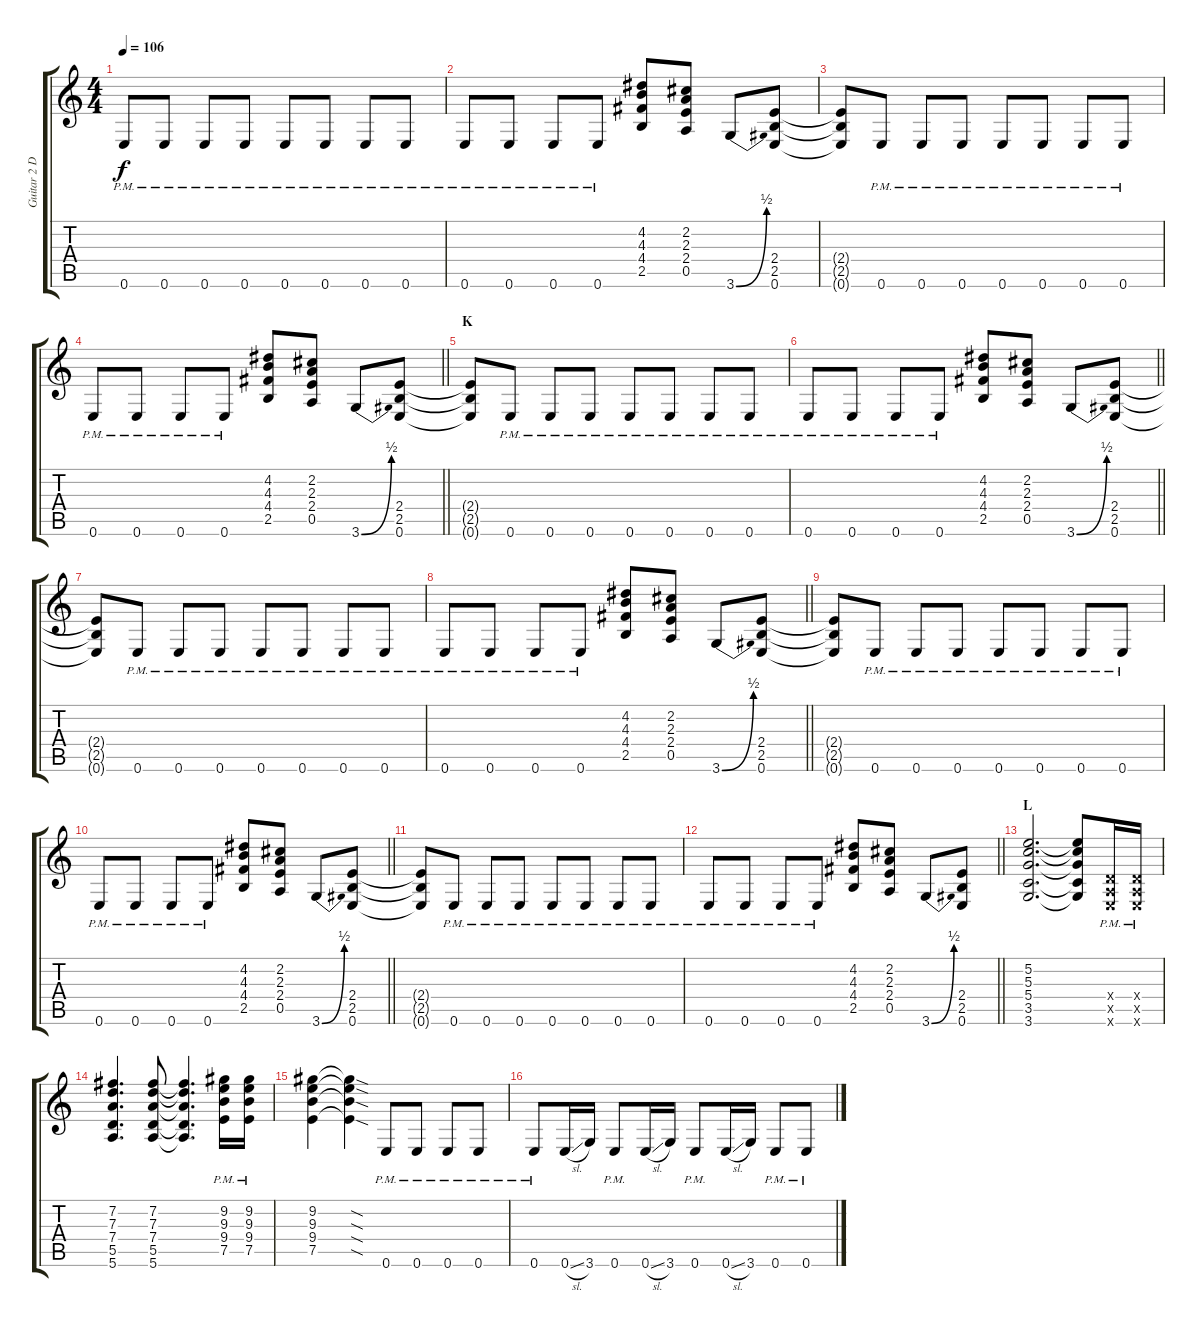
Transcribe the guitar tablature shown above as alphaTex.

\track ("Guitar 2 DISTORTION" "Guitar 2 D") {instrument distortionguitar}
\staff {score tabs}
\tuning (E4 B3 G3 D3 A2 E2) {hide}
\ts (4 4)
\tempo 106
\clef g2
\ks c
0.6{pm}.8{dy f} 0.6{pm}.8 0.6{pm}.8 0.6{pm}.8 0.6{pm}.8 0.6{pm}.8 0.6{pm}.8 0.6{pm}.8 |
0.6{pm}.8 0.6{pm}.8 0.6{pm}.8 0.6{pm}.8 (4.2 4.3 4.4 2.5).8 (2.2 2.3 2.4 0.5).8 3.6{be (bend 0 0 60 2)}.8 (2.4 2.5 0.6).8 |
(2.4{t} 2.5{t} 0.6{t}).8 0.6{pm}.8 0.6{pm}.8 0.6{pm}.8 0.6{pm}.8 0.6{pm}.8 0.6{pm}.8 0.6{pm}.8 |
\barLineRight lightlight
0.6{pm}.8 0.6{pm}.8 0.6{pm}.8 0.6{pm}.8 (4.2 4.3 4.4 2.5).8 (2.2 2.3 2.4 0.5).8 3.6{be (bend 0 0 60 2)}.8 (2.4 2.5 0.6).8 |
\section ("" "K")
(2.4{t} 2.5{t} 0.6{t}).8 0.6{pm}.8 0.6{pm}.8 0.6{pm}.8 0.6{pm}.8 0.6{pm}.8 0.6{pm}.8 0.6{pm}.8 |
\barLineRight lightlight
0.6{pm}.8 0.6{pm}.8 0.6{pm}.8 0.6{pm}.8 (4.2 4.3 4.4 2.5).8 (2.2 2.3 2.4 0.5).8 3.6{be (bend 0 0 60 2)}.8 (2.4 2.5 0.6).8 |
(2.4{t} 2.5{t} 0.6{t}).8 0.6{pm}.8 0.6{pm}.8 0.6{pm}.8 0.6{pm}.8 0.6{pm}.8 0.6{pm}.8 0.6{pm}.8 |
\barLineRight lightlight
0.6{pm}.8 0.6{pm}.8 0.6{pm}.8 0.6{pm}.8 (4.2 4.3 4.4 2.5).8 (2.2 2.3 2.4 0.5).8 3.6{be (bend 0 0 60 2)}.8 (2.4 2.5 0.6).8 |
(2.4{t} 2.5{t} 0.6{t}).8 0.6{pm}.8 0.6{pm}.8 0.6{pm}.8 0.6{pm}.8 0.6{pm}.8 0.6{pm}.8 0.6{pm}.8 |
\barLineRight lightlight
0.6{pm}.8 0.6{pm}.8 0.6{pm}.8 0.6{pm}.8 (4.2 4.3 4.4 2.5).8 (2.2 2.3 2.4 0.5).8 3.6{be (bend 0 0 60 2)}.8 (2.4 2.5 0.6).8 |
(2.4{t} 2.5{t} 0.6{t}).8 0.6{pm}.8 0.6{pm}.8 0.6{pm}.8 0.6{pm}.8 0.6{pm}.8 0.6{pm}.8 0.6{pm}.8 |
\barLineRight lightlight
0.6{pm}.8 0.6{pm}.8 0.6{pm}.8 0.6{pm}.8 (4.2 4.3 4.4 2.5).8 (2.2 2.3 2.4 0.5).8 3.6{be (bend 0 0 60 2)}.8 (2.4 2.5 0.6).8 |
\section ("" "L")
(5.2 5.3 5.4 3.5 3.6).2{d} (5.2{t} 5.3{t} 5.4{t} 3.5{t} 3.6{t}).8 (0.4{pm x} 0.5{pm x} 0.6{pm x}).16 (0.4{pm x} 0.5{pm x} 0.6{pm x}).16 |
(7.2 7.3 7.4 5.5 5.6).4{d} (7.2 7.3 7.4 5.5 5.6).8 (7.2{t} 7.3{t} 7.4{t} 5.5{t} 5.6{t}).4{d} (9.2{pm} 9.3{pm} 9.4{pm} 7.5{pm}).16 (9.2{pm} 9.3{pm} 9.4{pm} 7.5{pm}).16 |
(9.2 9.3 9.4 7.5).4 (9.2{sod t} 9.3{sod t} 9.4{sod t} 7.5{sod t}).4 0.6{pm}.8 0.6{pm}.8 0.6{pm}.8 0.6{pm}.8 |
0.6{pm}.8 0.6{sl}.16 3.6.16 0.6{pm}.8 0.6{sl}.16 3.6.16 0.6{pm}.8 0.6{sl}.16 3.6.16 0.6{pm}.8 0.6{pm}.8
